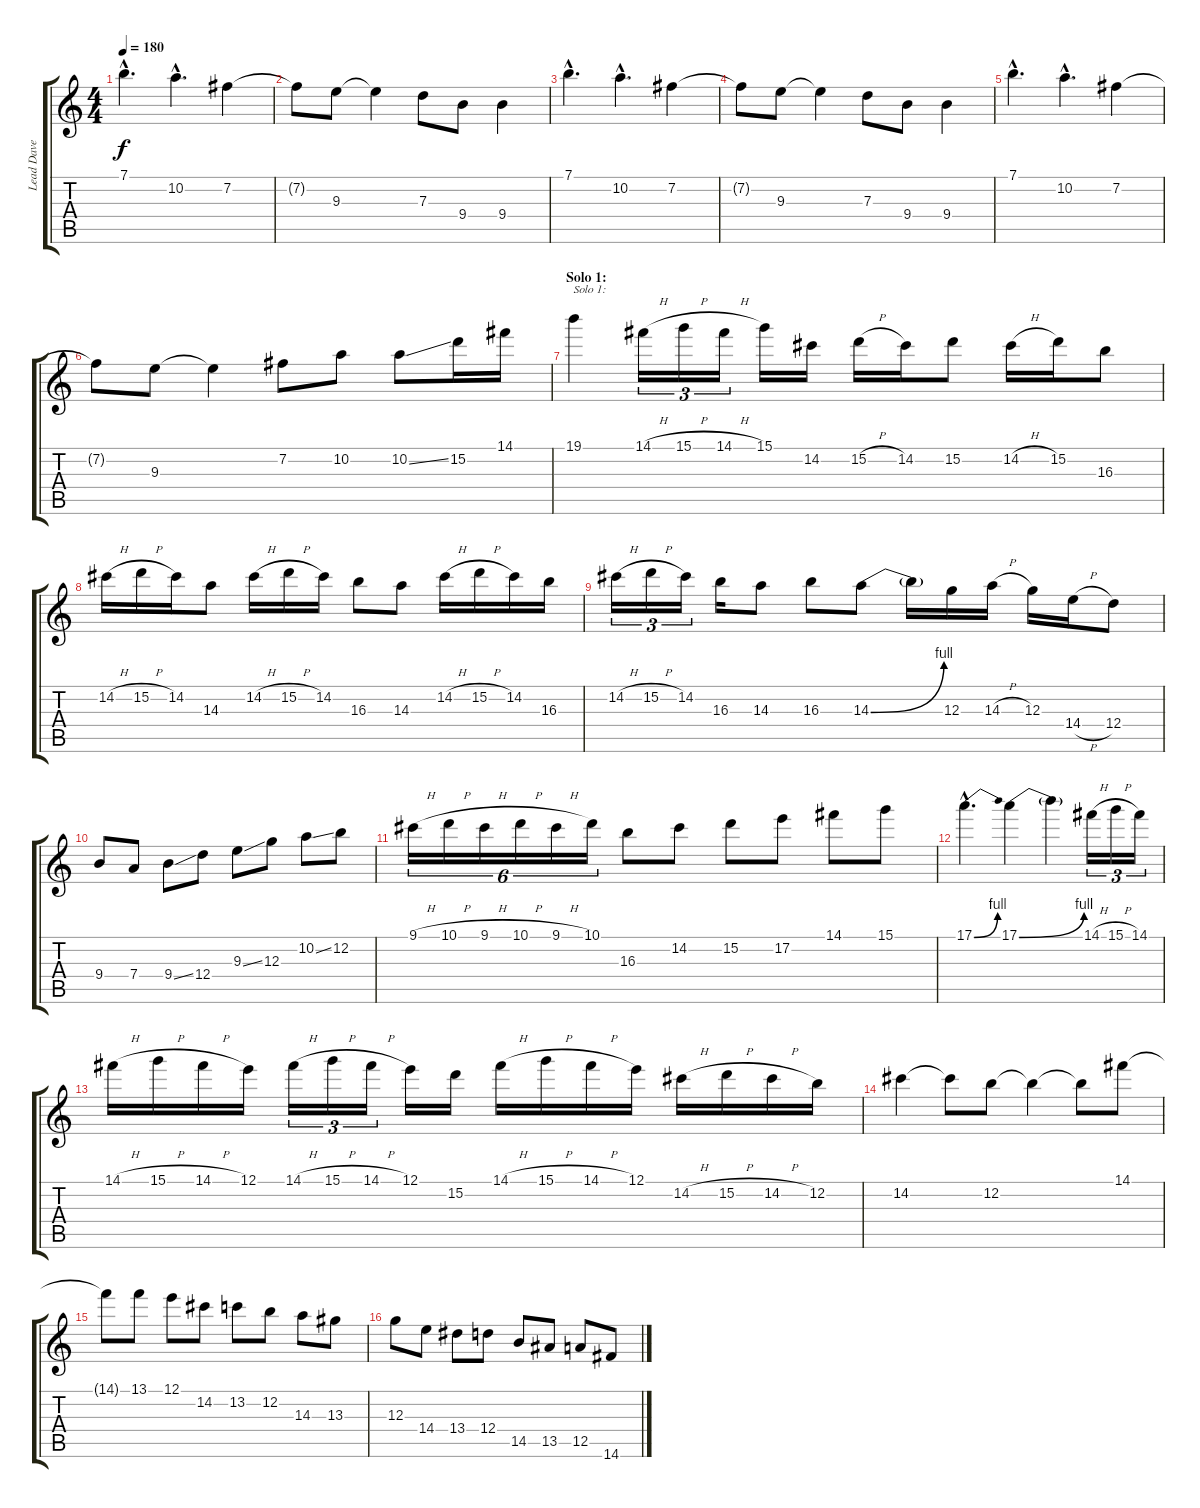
\track ("Lead Dave Murray" "Lead Dave ") {instrument overdrivenguitar}
\staff {score tabs}
\tuning (E4 B3 G3 D3 A2 E2) {hide}
\ts (4 4)
\tempo 180
\clef g2
\ks c
7.1{hac}.4{d dy f} 10.2{hac}.4{d} 7.2.4 |
7.2{t}.8 9.3.8 9.3{t}.4 7.3.8 9.4.8 9.4.4 |
7.1{hac}.4{d} 10.2{hac}.4{d} 7.2.4 |
7.2{t}.8 9.3.8 9.3{t}.4 7.3.8 9.4.8 9.4.4 |
7.1{hac}.4{d} 10.2{hac}.4{d} 7.2.4 |
7.2{t}.8 9.3.8 9.3{t}.4 7.2.8 10.2.8 10.2{ss}.8 15.2.16 14.1.16 |
\section ("" "Solo 1:")
19.1.4{txt "Solo 1:"} 14.1{h}.16{tu (3 2)} 15.1{h}.16{tu (3 2)} 14.1{h}.16{tu (3 2)} 15.1.16 14.2.16 15.2{h}.16 14.2.16 15.2.8 14.2{h}.16 15.2.16 16.3.8 |
14.2{h}.16 15.2{h}.16 14.2.16 14.3.8 14.2{h}.16 15.2{h}.16 14.2.16 16.3.8 14.3.8 14.2{h}.16 15.2{h}.16 14.2.16 16.3.16 |
14.2{h}.16{tu (3 2)} 15.2{h}.16{tu (3 2)} 14.2.16{tu (3 2)} 16.3.16 14.3.8 16.3.8 14.3{be (bend 0 0 60 4)}.8 14.3{t}.16 12.3.16 14.3{h}.16 12.3.16 14.4{h}.16 12.4.8 |
9.4.8 7.4.8 9.4{ss}.8 12.4.8 9.3{ss}.8 12.3.8 10.2{ss}.8 12.2.8 |
9.1{h}.16{tu (6 4)} 10.1{h}.16{tu (6 4)} 9.1{h}.16{tu (6 4)} 10.1{h}.16{tu (6 4)} 9.1{h}.16{tu (6 4)} 10.1.16{tu (6 4)} 16.3.8 14.2.8 15.2.8 17.2.8 14.1.8 15.1.8 |
17.1{be (bend 0 0 60 4) hac}.4{d} 17.1{be (bend 0 0 60 4)}.4 17.1{t}.4 14.1{h}.16{tu (3 2)} 15.1{h}.16{tu (3 2)} 14.1.16{tu (3 2)} |
14.1{h}.16 15.1{h}.16 14.1{h}.16 12.1.16 14.1{h}.16{tu (3 2)} 15.1{h}.16{tu (3 2)} 14.1{h}.16{tu (3 2)} 12.1.16 15.2.16 14.1{h}.16 15.1{h}.16 14.1{h}.16 12.1.16 14.2{h}.16 15.2{h}.16 14.2{h}.16 12.2.16 |
14.2.4 14.2{t}.8 12.2.8 12.2{t}.4 12.2{t}.8 14.1.8 |
14.1{t}.8 13.1.8 12.1.8 14.2.8 13.2.8 12.2.8 14.3.8 13.3.8 |
12.3.8 14.4.8 13.4.8 12.4.8 14.5.8 13.5.8 12.5.8 14.6.8
